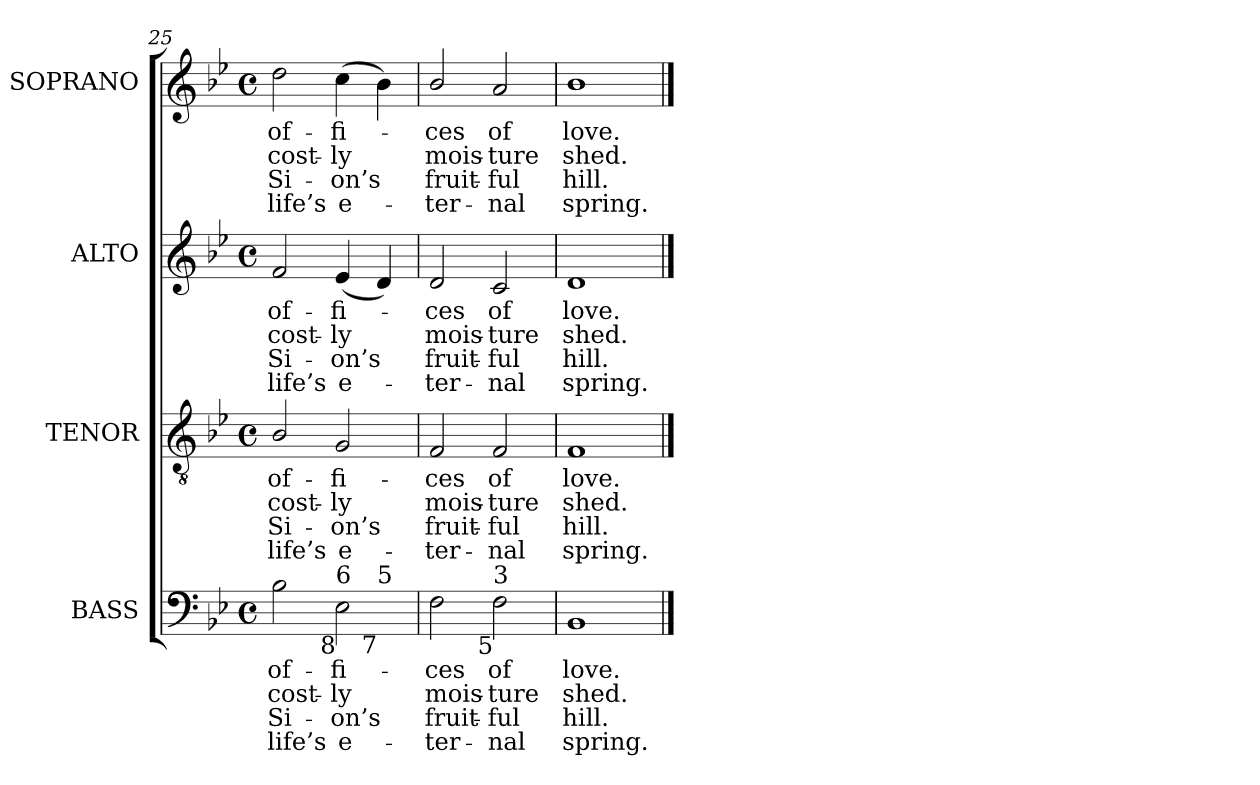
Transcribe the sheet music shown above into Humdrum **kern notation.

**kern	**text	**text	**text	**text	**kern	**text	**text	**text	**text	**kern	**text	**text	**text	**text	**kern	**text	**text	**text	**text
*part4	*part4	*part4	*part4	*part4	*part3	*part3	*part3	*part3	*part3	*part2	*part2	*part2	*part2	*part2	*part1	*part1	*part1	*part1	*part1
*staff4	*staff4	*staff4	*staff4	*staff4	*staff3	*staff3	*staff3	*staff3	*staff3	*staff2	*staff2	*staff2	*staff2	*staff2	*staff1	*staff1	*staff1	*staff1	*staff1
*I"BASS	*	*	*	*	*I"TENOR	*	*	*	*	*I"ALTO	*	*	*	*	*I"SOPRANO	*	*	*	*
*I'B.	*	*	*	*	*I'T.	*	*	*	*	*I'A.	*	*	*	*	*I'S.	*	*	*	*
*clefF4	*	*	*	*	*clefGv2	*	*	*	*	*clefG2	*	*	*	*	*clefG2	*	*	*	*
*	*	*	*	*	*ITrd7c12	*	*	*	*	*	*	*	*	*	*	*	*	*	*
*k[b-e-]	*	*	*	*	*k[b-e-]	*	*	*	*	*k[b-e-]	*	*	*	*	*k[b-e-]	*	*	*	*
*B-:	*	*	*	*	*B-:	*	*	*	*	*B-:	*	*	*	*	*B-:	*	*	*	*
*M4/4	*	*	*	*	*M4/4	*	*	*	*	*M4/4	*	*	*	*	*M4/4	*	*	*	*
*met(c)	*	*	*	*	*met(c)	*	*	*	*	*met(c)	*	*	*	*	*met(c)	*	*	*	*
=25	=25	=25	=25	=25	=25	=25	=25	=25	=25	=25	=25	=25	=25	=25	=25	=25	=25	=25	=25
!	!LO:LY:b:color=#000000	!LO:LY:b:color=#000000	!LO:LY:b:color=#000000	!LO:LY:b:color=#000000	!	!	!	!	!	!	!	!	!	!	!	!	!	!	!
!	!	!	!	!	!	!LO:LY:b:color=#000000	!LO:LY:b:color=#000000	!LO:LY:b:color=#000000	!LO:LY:b:color=#000000	!	!	!	!	!	!	!	!	!	!
!	!	!	!	!	!	!	!	!	!	!	!LO:LY:b:color=#000000	!LO:LY:b:color=#000000	!LO:LY:b:color=#000000	!LO:LY:b:color=#000000	!	!	!	!	!
!	!	!	!	!	!	!	!	!	!	!	!	!	!	!	!	!LO:LY:b:color=#000000	!LO:LY:b:color=#000000	!LO:LY:b:color=#000000	!LO:LY:b:color=#000000
*^	*	*	*	*	*	*	*	*	*	*	*	*	*	*	*	*	*	*	*
2B-i\	2.ryy	of-	cost-	Si-	-life’s	2BB-i/	of-	cost-	Si-	-life’s	2fi/	of-	cost-	Si-	-life’s	2ddi\	of-	cost-	Si-	-life’s
!	!	!LO:LY:b:color=#000000	!LO:LY:b:color=#000000	!LO:LY:b:color=#000000	!LO:LY:b:color=#000000	!	!	!	!	!	!	!	!	!	!	!	!	!	!	!
!	!	!	!	!	!	!	!LO:LY:b:color=#000000	!LO:LY:b:color=#000000	!LO:LY:b:color=#000000	!LO:LY:b:color=#000000	!	!	!	!	!	!	!	!	!	!
!	!	!	!	!	!	!	!	!	!	!	!	!LO:LY:b:color=#000000	!LO:LY:b:color=#000000	!LO:LY:b:color=#000000	!LO:LY:b:color=#000000	!	!	!	!	!
!LO:TX:b:rj:t=8	!	!	!	!	!	!	!	!	!	!	!	!	!	!	!	!	!	!	!	!
!LO:TX:t=6	!	!	!	!	!	!	!	!	!	!	!	!	!	!	!	!	!	!	!	!
!	!	!	!	!	!	!	!	!	!	!	!	!	!	!	!	!	!LO:LY:b:color=#000000	!LO:LY:b:color=#000000	!LO:LY:b:color=#000000	!LO:LY:b:color=#000000
2E-i\	.	-fi-	-ly	on’s	e-	2GGi/	-fi-	-ly	on’s	e-	(4e-i/	-fi-	-ly	on’s	e-	(4cci\	-fi-	-ly	on’s	e-
!	!LO:TX:b:rj:t=7	!	!	!	!	!	!	!	!	!	!	!	!	!	!	!	!	!	!	!
!	!LO:TX:t=5	!	!	!	!	!	!	!	!	!	!	!	!	!	!	!	!	!	!	!
.	4ryy	.	.	.	.	.	.	.	.	.	4di/)	.	.	.	.	4b-i\)	.	.	.	.
*v	*v	*	*	*	*	*	*	*	*	*	*	*	*	*	*	*	*	*	*	*
=26	=26	=26	=26	=26	=26	=26	=26	=26	=26	=26	=26	=26	=26	=26	=26	=26	=26	=26	=26
*^	*	*	*	*	*	*	*	*	*	*	*	*	*	*	*	*	*	*	*
!	!	!LO:LY:b:color=#000000	!LO:LY:b:color=#000000	!LO:LY:b:color=#000000	!LO:LY:b:color=#000000	!	!	!	!	!	!	!	!	!	!	!	!	!	!	!
*v	*v	*	*	*	*	*	*	*	*	*	*	*	*	*	*	*	*	*	*	*
*^	*	*	*	*	*	*	*	*	*	*	*	*	*	*	*	*	*	*	*
!	!	!	!	!	!	!	!LO:LY:b:color=#000000	!LO:LY:b:color=#000000	!LO:LY:b:color=#000000	!LO:LY:b:color=#000000	!	!	!	!	!	!	!	!	!	!
*v	*v	*	*	*	*	*	*	*	*	*	*	*	*	*	*	*	*	*	*	*
*^	*	*	*	*	*	*	*	*	*	*	*	*	*	*	*	*	*	*	*
!	!	!	!	!	!	!	!	!	!	!	!	!LO:LY:b:color=#000000	!LO:LY:b:color=#000000	!LO:LY:b:color=#000000	!LO:LY:b:color=#000000	!	!	!	!	!
*v	*v	*	*	*	*	*	*	*	*	*	*	*	*	*	*	*	*	*	*	*
*^	*	*	*	*	*	*	*	*	*	*	*	*	*	*	*	*	*	*	*
!LO:TX:b:rj:t=6	!	!	!	!	!	!	!	!	!	!	!	!	!	!	!	!	!	!	!	!
!LO:TX:t=4	!	!	!	!	!	!	!	!	!	!	!	!	!	!	!	!	!	!	!	!
!	!	!	!	!	!	!	!	!	!	!	!	!	!	!	!	!	!LO:LY:b:color=#000000	!LO:LY:b:color=#000000	!LO:LY:b:color=#000000	!LO:LY:b:color=#000000
*v	*v	*	*	*	*	*	*	*	*	*	*	*	*	*	*	*	*	*	*	*
2Fi\	-ces	mois-	-fruit-	-ter-	2FFi/	-ces	mois-	-fruit-	-ter-	2di/	-ces	mois-	-fruit-	-ter-	2b-i/	-ces	mois-	-fruit-	-ter-
!	!LO:LY:b:color=#000000	!LO:LY:b:color=#000000	!LO:LY:b:color=#000000	!LO:LY:b:color=#000000	!	!	!	!	!	!	!	!	!	!	!	!	!	!	!
!	!	!	!	!	!	!LO:LY:b:color=#000000	!LO:LY:b:color=#000000	!LO:LY:b:color=#000000	!LO:LY:b:color=#000000	!	!	!	!	!	!	!	!	!	!
!	!	!	!	!	!	!	!	!	!	!	!LO:LY:b:color=#000000	!LO:LY:b:color=#000000	!LO:LY:b:color=#000000	!LO:LY:b:color=#000000	!	!	!	!	!
!LO:TX:b:rj:t=5	!	!	!	!	!	!	!	!	!	!	!	!	!	!	!	!	!	!	!
!LO:TX:t=3	!	!	!	!	!	!	!	!	!	!	!	!	!	!	!	!	!	!	!
!	!	!	!	!	!	!	!	!	!	!	!	!	!	!	!	!LO:LY:b:color=#000000	!LO:LY:b:color=#000000	!LO:LY:b:color=#000000	!LO:LY:b:color=#000000
2Fi\	of	-ture	-ful	nal	2FFi/	of	-ture	-ful	nal	2ci/	of	-ture	-ful	nal	2ai/	of	-ture	-ful	nal
=27	=27	=27	=27	=27	=27	=27	=27	=27	=27	=27	=27	=27	=27	=27	=27	=27	=27	=27	=27
!	!LO:LY:b:color=#000000	!LO:LY:b:color=#000000	!LO:LY:b:color=#000000	!LO:LY:b:color=#000000	!	!	!	!	!	!	!	!	!	!	!	!	!	!	!
!	!	!	!	!	!	!LO:LY:b:color=#000000	!LO:LY:b:color=#000000	!LO:LY:b:color=#000000	!LO:LY:b:color=#000000	!	!	!	!	!	!	!	!	!	!
!	!	!	!	!	!	!	!	!	!	!	!LO:LY:b:color=#000000	!LO:LY:b:color=#000000	!LO:LY:b:color=#000000	!LO:LY:b:color=#000000	!	!	!	!	!
!	!	!	!	!	!	!	!	!	!	!	!	!	!	!	!	!LO:LY:b:color=#000000	!LO:LY:b:color=#000000	!LO:LY:b:color=#000000	!LO:LY:b:color=#000000
1BB-i	love.	shed.	hill.	spring.	1FFi	love.	shed.	hill.	spring.	1di	love.	shed.	hill.	spring.	1b-i	love.	shed.	hill.	spring.
==	==	==	==	==	==	==	==	==	==	==	==	==	==	==	==	==	==	==	==
*-	*-	*-	*-	*-	*-	*-	*-	*-	*-	*-	*-	*-	*-	*-	*-	*-	*-	*-	*-
